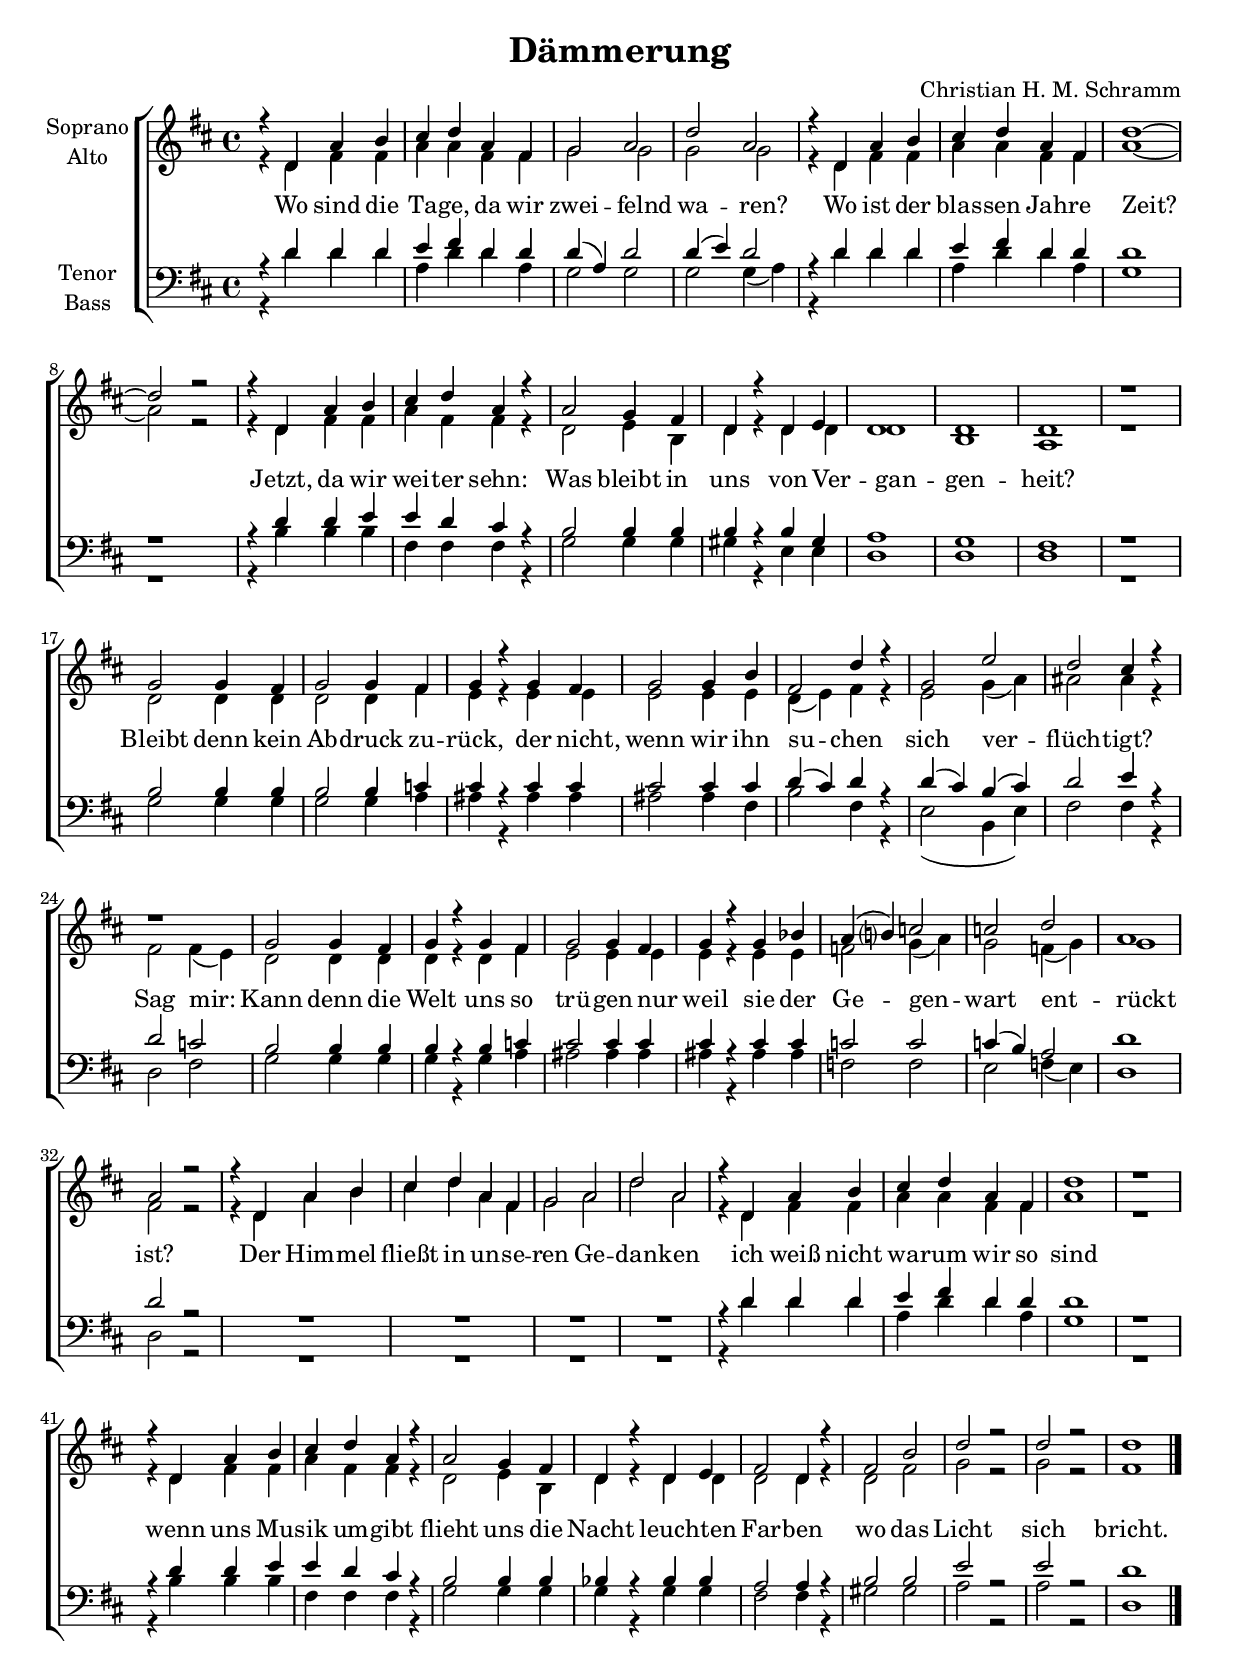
\version "2.19.3"

\header {
  title = "Dämmerung"
  composer = "Christian H. M. Schramm"
}

global = {
  \key d \major
  \time 4/4
}

soprano = \relative c'' {
  \global
  r4 d, a' b
  cis d a fis
  g2 a
  d a
  
  r4 d, a' b
  cis d a fis
  d'1~
  d2 r
  
  r4 d, a' b
  cis d a r
  a2 g4 fis
  d4 r d e
  
  d1
  d1
  d1
  r
  
  g2 g4 fis
  g2 g4 fis
  g4 r g4 fis
  g2 g4 b
  
  fis2 d'4 r
  g,2 e'
  d cis4 r4
  r1
  
  g2 g4 fis
  g4 r g4 fis
  g2 g4 fis
  g4 r g4 bes
  
  a4( b?) c2
  c2 d2
  a1
  a2 r
  
  r4 d, a' b
  cis d a fis
  g2 a
  d a
  
  r4 d, a' b
  cis d a fis
  d'1
  r1
  
  r4 d, a' b
  cis d a r
  a2 g4 fis
  d4 r d e
  
  fis2 d4 r
  fis2 b
  d2 r
  d r
  
  d1
  \bar "|."
  
}

alto = \relative c' {
  \global
  r4 d fis fis
  a a fis fis
  g2 g
  g g
  
  r4 d fis fis
  a a fis fis
  a1~
  a2 r
  
  r4 d, fis fis
  a fis fis r
  d2 e4 b
  d4 r d d
  
  d1
  b
  a
  r
  
  d2 d4 d
  d2 d4 fis
  e4 r e4 e
  e2 e4 e
  
  d4( e) fis r
  e2 g4( a)
  ais2 ais4 r4
  fis2 fis4( e)
  
  d2 d4 d
  d r d fis
  e2 e4 e
  e r e e
  
  f2 g4( a)
  g2 f4( g)
  g1
  fis2 r2
  
  r4 d a' b
  cis d a fis
  g2 a
  d a
  
  r4 d, fis fis
  a a fis fis
  a1
  r
  
  r4 d, fis fis
  a fis fis r
  d2 e4 b
  d4 r d d
  
  d2 d4 r
  d2 
  fis
  g2 r
  g r
  
  fis1
  
}

tenor = \relative c' {
  \global
  r4 d d d
  e fis d d
  d( a) d2
  d4( e) d2
  
  r4 d d d
  e fis d d
  d1
  r
  
  r4 d d e
  e d cis r
  b2 b4 b
  b4 r b gis
  
  a1
  g
  fis
  r
  
  b2 b4 b
  b2 b4 c
  cis4 r cis cis
  cis2 cis4 cis
  
  d4( cis) d4 r
  d4( cis) b( cis)
  d2 e4 r4
  d2 c
  
  b2 b4 b
  b r b c
  cis2 cis4 cis
  cis r cis cis
  
  c2 c
  c4( b) a2
  d1
  d2 r2
  
  R1*4
  
  r4 d d d
  e fis d d
  d1
  r
  
  r4 d d e
  e d cis r
  b2 b4 b
  bes4 r bes bes
  
  a2 a4 r
  b2 b2
  e2 r
  e r
  
  d1
}

bass = \relative c {
  \global
  r4 d' d d
  a d d a
  g2 g
  g2 g4( a)
  
  r4 d d d
  a d d a
  g1
  r1
  
  r4 b4 b b
  fis fis fis r
  g2 g4 g
  gis4 r e e
  
  d1
  d
  d
  r
  
  g2 g4 g
  g2 g4 a
  ais4 r ais4 ais
  ais2 ais4 fis
  
  b2 fis4 r
  e2 (b4 e)
  fis2 fis4 r4
  d2 fis
  
  g2 g4 g
  g4 r g4 a
  ais2 ais4 ais
  ais4 r ais4 ais
  
  f2 f
  e f4( e)
  d1
  d2 r
  
  R1*4
  
  r4 d' d d
  a d d a
  g1
  r1
  
  r4 b4 b b
  fis fis fis r
  g2 g4 g
  g4 r g g
  
  fis2 fis4 r
  gis2 gis2
  a2 r
  a r
  
  d,1
  
  
}

verse = \lyricmode {
  Wo sind die Ta -- ge, da wir zwei -- felnd wa -- ren?
  Wo ist der blas -- sen Jah -- re Zeit?
  Jetzt, da wir wei -- ter sehn: Was bleibt in uns
  von Ver -- gan -- gen -- heit?
  
  Bleibt denn kein Ab -- druck zu -- rück, der nicht, wenn wir ihn su -- chen
  sich ver -- flüch -- tigt?
  Sag mir: Kann denn die Welt uns so trü -- gen nur weil sie der
  Ge -- gen -- wart ent -- rückt ist?
  
  Der Him -- mel fließt in un -- se -- ren Ge -- dan -- ken
  ich weiß nicht wa -- rum wir so sind
  wenn uns Mu -- sik um -- gibt flieht uns die Nacht
  leuch -- ten Far -- ben wo das Licht sich bricht.
  
}

\score {
  \new ChoirStaff <<
    \new Staff \with {
      %midiInstrument = "choir aahs"
      instrumentName = \markup \center-column { "Soprano" "Alto" }
    } <<
      \new Voice = "soprano" { \voiceOne \soprano }
      \new Voice = "alto" { \voiceTwo \alto }
    >>
    \new Lyrics \with {
      \override VerticalAxisGroup #'staff-affinity = #CENTER
    } \lyricsto "alto" \verse
    \new Staff \with {
      %midiInstrument = "choir aahs"
      instrumentName = \markup \center-column { "Tenor" "Bass" }
    } <<
      \clef bass
      \new Voice = "tenor" { \voiceOne \tenor }
      \new Voice = "bass" { \voiceTwo \bass }
    >>
  >>
  \layout { }
  \midi {
    \tempo 4=115
  }
}

%Größe der Partitur
#(set-global-staff-size 19)

\paper {
  page-count = #1

}
